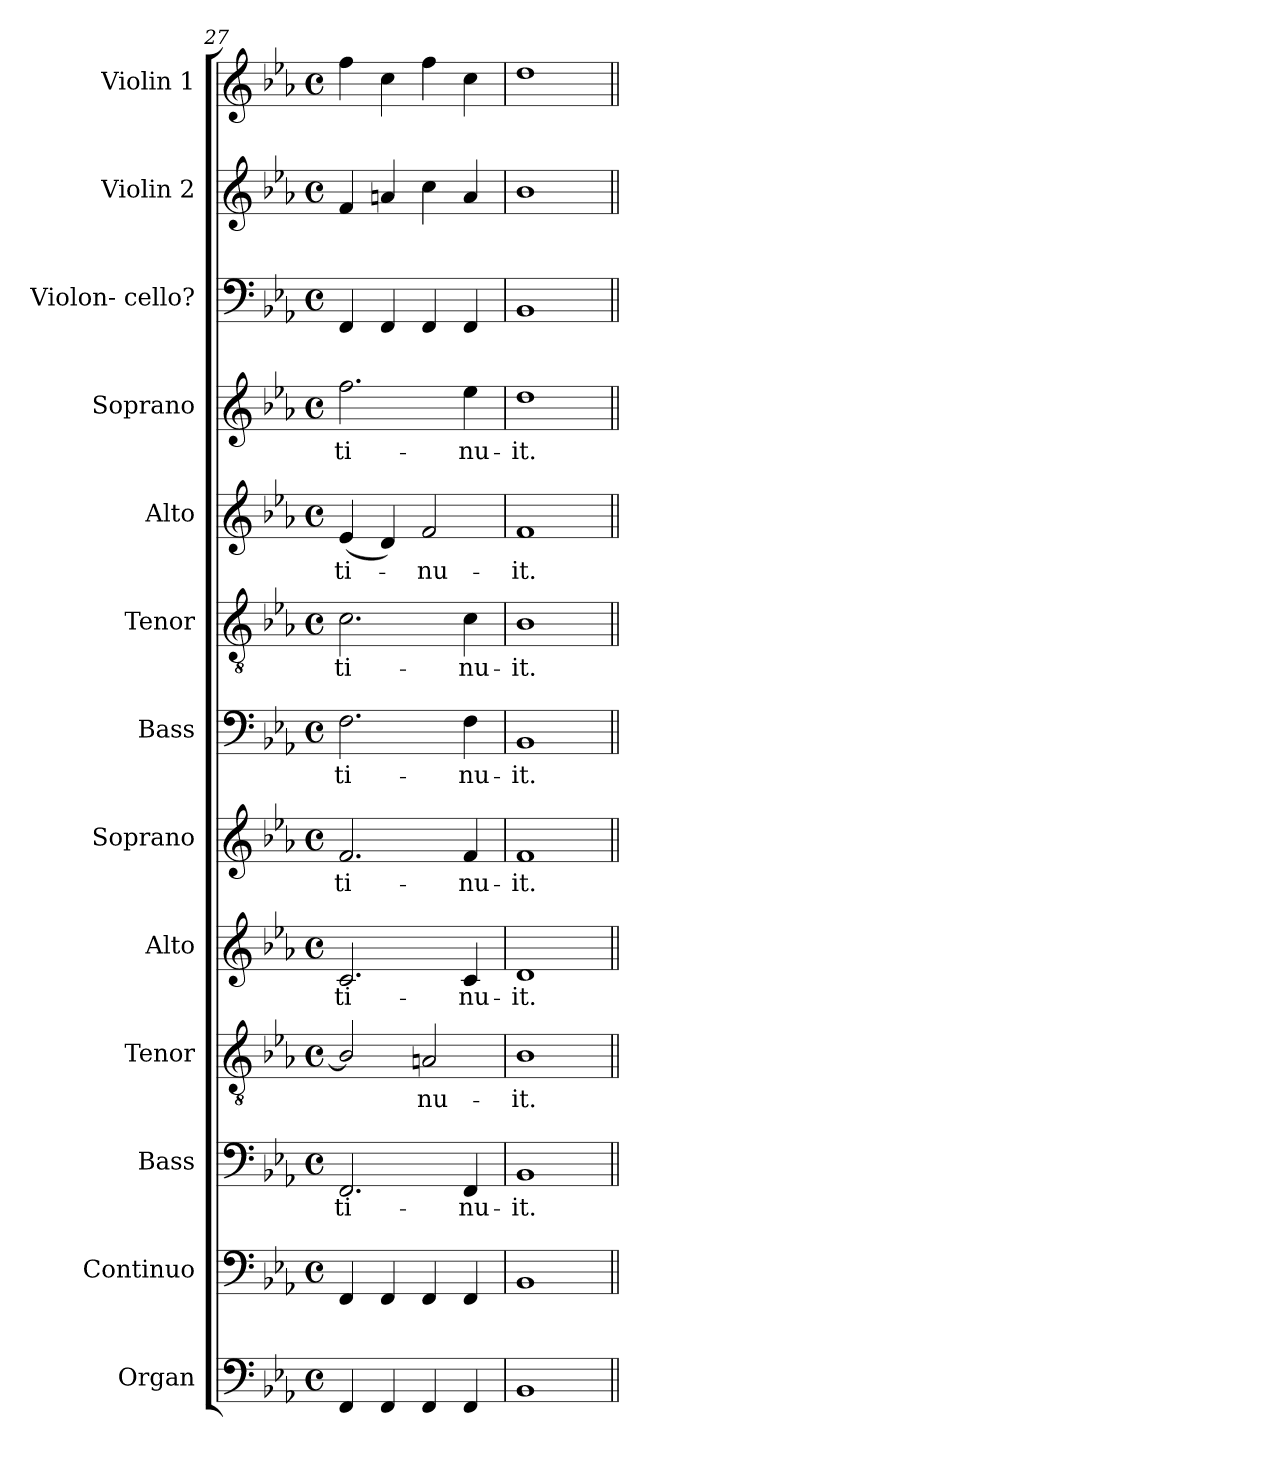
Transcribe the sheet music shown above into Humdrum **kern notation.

**kern	**kern	**kern	**text	**kern	**text	**kern	**text	**kern	**text	**kern	**text	**kern	**text	**kern	**text	**kern	**text	**kern	**kern	**kern
*part13	*part12	*part11	*part11	*part10	*part10	*part9	*part9	*part8	*part8	*part7	*part7	*part6	*part6	*part5	*part5	*part4	*part4	*part3	*part2	*part1
*staff13	*staff12	*staff11	*staff11	*staff10	*staff10	*staff9	*staff9	*staff8	*staff8	*staff7	*staff7	*staff6	*staff6	*staff5	*staff5	*staff4	*staff4	*staff3	*staff2	*staff1
*I"Organ	*I"Continuo	*I"Bass	*	*I"Tenor	*	*I"Alto	*	*I"Soprano	*	*I"Bass	*	*I"Tenor	*	*I"Alto	*	*I"Soprano	*	*I"Violon- cello?	*I"Violin 2	*I"Violin 1
*I'Org.	*I'Cont.	*I'B.	*	*I'T.	*	*I'A.	*	*I'S.	*	*I'B.	*	*I'T.	*	*I'A.	*	*I'S.	*	*I'Vc.	*I'Vln. 2	*I'Vln. 1
*clefF4	*clefF4	*clefF4	*	*clefGv2	*	*clefG2	*	*clefG2	*	*clefF4	*	*clefGv2	*	*clefG2	*	*clefG2	*	*clefF4	*clefG2	*clefG2
*	*	*	*	*ITrd7c12	*	*	*	*	*	*	*	*ITrd7c12	*	*	*	*	*	*	*	*
*k[b-e-a-]	*k[b-e-a-]	*k[b-e-a-]	*	*k[b-e-a-]	*	*k[b-e-a-]	*	*k[b-e-a-]	*	*k[b-e-a-]	*	*k[b-e-a-]	*	*k[b-e-a-]	*	*k[b-e-a-]	*	*k[b-e-a-]	*k[b-e-a-]	*k[b-e-a-]
*E-:	*E-:	*E-:	*	*E-:	*	*E-:	*	*E-:	*	*E-:	*	*E-:	*	*E-:	*	*E-:	*	*E-:	*E-:	*E-:
*M4/4	*M4/4	*M4/4	*	*M4/4	*	*M4/4	*	*M4/4	*	*M4/4	*	*M4/4	*	*M4/4	*	*M4/4	*	*M4/4	*M4/4	*M4/4
*met(c)	*met(c)	*met(c)	*	*met(c)	*	*met(c)	*	*met(c)	*	*met(c)	*	*met(c)	*	*met(c)	*	*met(c)	*	*met(c)	*met(c)	*met(c)
=27	=27	=27	=27	=27	=27	=27	=27	=27	=27	=27	=27	=27	=27	=27	=27	=27	=27	=27	=27	=27
!	!	!	!LO:LY:b:color=#000000	!	!	!	!	!	!	!	!	!	!	!	!	!	!	!	!	!
!	!	!	!	!	!	!	!LO:LY:b:color=#000000	!	!	!	!	!	!	!	!	!	!	!	!	!
!	!	!	!	!	!	!	!	!	!LO:LY:b:color=#000000	!	!	!	!	!	!	!	!	!	!	!
!	!	!	!	!	!	!	!	!	!	!	!LO:LY:b:color=#000000	!	!	!	!	!	!	!	!	!
!	!	!	!	!	!	!	!	!	!	!	!	!	!LO:LY:b:color=#000000	!	!	!	!	!	!	!
!	!	!	!	!	!	!	!	!	!	!	!	!	!	!	!LO:LY:b:color=#000000	!	!	!	!	!
!	!	!	!	!	!	!	!	!	!	!	!	!	!	!	!	!	!LO:LY:b:color=#000000	!	!	!
4FFi/	4FFi/	2.FFi/	-ti-	2BB-i/]	.	2.ci/	-ti-	2.fi/	-ti-	2.Fi\	ti-	2.Ci\	-ti-	(4e-i/	-ti-	2.ffi\	-ti-	4FFi/	4fi/	4ffi\
4FFi/	4FFi/	.	.	.	.	.	.	.	.	.	.	.	.	4di/)	.	.	.	4FFi/	4ani/	4cci\
!	!	!	!	!	!LO:LY:b:color=#000000	!	!	!	!	!	!	!	!	!	!	!	!	!	!	!
!	!	!	!	!	!	!	!	!	!	!	!	!	!	!	!LO:LY:b:color=#000000	!	!	!	!	!
4FFi/	4FFi/	.	.	2AAni/	-nu-	.	.	.	.	.	.	.	.	2fi/	-nu-	.	.	4FFi/	4cci\	4ffi\
!	!	!	!LO:LY:b:color=#000000	!	!	!	!	!	!	!	!	!	!	!	!	!	!	!	!	!
!	!	!	!	!	!	!	!LO:LY:b:color=#000000	!	!	!	!	!	!	!	!	!	!	!	!	!
!	!	!	!	!	!	!	!	!	!LO:LY:b:color=#000000	!	!	!	!	!	!	!	!	!	!	!
!	!	!	!	!	!	!	!	!	!	!	!LO:LY:b:color=#000000	!	!	!	!	!	!	!	!	!
!	!	!	!	!	!	!	!	!	!	!	!	!	!LO:LY:b:color=#000000	!	!	!	!	!	!	!
!	!	!	!	!	!	!	!	!	!	!	!	!	!	!	!	!	!LO:LY:b:color=#000000	!	!	!
4FFi/	4FFi/	4FFi/	-nu-	.	.	4ci/	-nu-	4fi/	-nu-	4Fi\	-nu-	4Ci\	-nu-	.	.	4ee-i\	-nu-	4FFi/	4ai/	4cci\
=28	=28	=28	=28	=28	=28	=28	=28	=28	=28	=28	=28	=28	=28	=28	=28	=28	=28	=28	=28	=28
!	!	!	!LO:LY:b:color=#000000	!	!	!	!	!	!	!	!	!	!	!	!	!	!	!	!	!
!	!	!	!	!	!LO:LY:b:color=#000000	!	!	!	!	!	!	!	!	!	!	!	!	!	!	!
!	!	!	!	!	!	!	!LO:LY:b:color=#000000	!	!	!	!	!	!	!	!	!	!	!	!	!
!	!	!	!	!	!	!	!	!	!LO:LY:b:color=#000000	!	!	!	!	!	!	!	!	!	!	!
!	!	!	!	!	!	!	!	!	!	!	!LO:LY:b:color=#000000	!	!	!	!	!	!	!	!	!
!	!	!	!	!	!	!	!	!	!	!	!	!	!LO:LY:b:color=#000000	!	!	!	!	!	!	!
!	!	!	!	!	!	!	!	!	!	!	!	!	!	!	!LO:LY:b:color=#000000	!	!	!	!	!
!	!	!	!	!	!	!	!	!	!	!	!	!	!	!	!	!	!LO:LY:b:color=#000000	!	!	!
1BB-i	1BB-i	1BB-i	-it.	1BB-i	-it.	1di	-it.	1fi	-it.	1BB-i	-it.	1BB-i	-it.	1fi	-it.	1ddi	-it.	1BB-i	1b-i	1ddi
=||	=||	=||	=||	=||	=||	=||	=||	=||	=||	=||	=||	=||	=||	=||	=||	=||	=||	=||	=||	=||
*-	*-	*-	*-	*-	*-	*-	*-	*-	*-	*-	*-	*-	*-	*-	*-	*-	*-	*-	*-	*-
